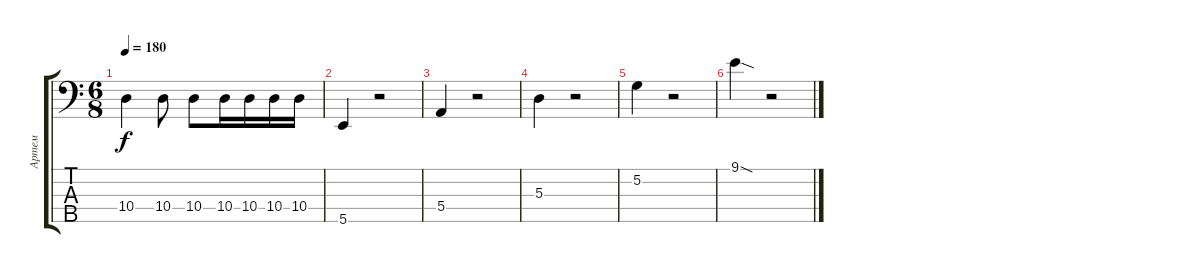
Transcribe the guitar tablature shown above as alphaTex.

\track ("Артем" "Артем") {instrument electricbassfinger}
\staff {score tabs}
\tuning (G2 D2 A1 E1 B0) {hide}
\ts (6 8)
\tempo 180
\clef f4
\ks c
10.4.4{dy f} 10.4.8 10.4.8 10.4.16 10.4.16 10.4.16 10.4.16 |
5.5.4 r.2 |
5.4.4 r.2 |
5.3.4 r.2 |
5.2.4 r.2 |
9.1{sod}.4 r.2
